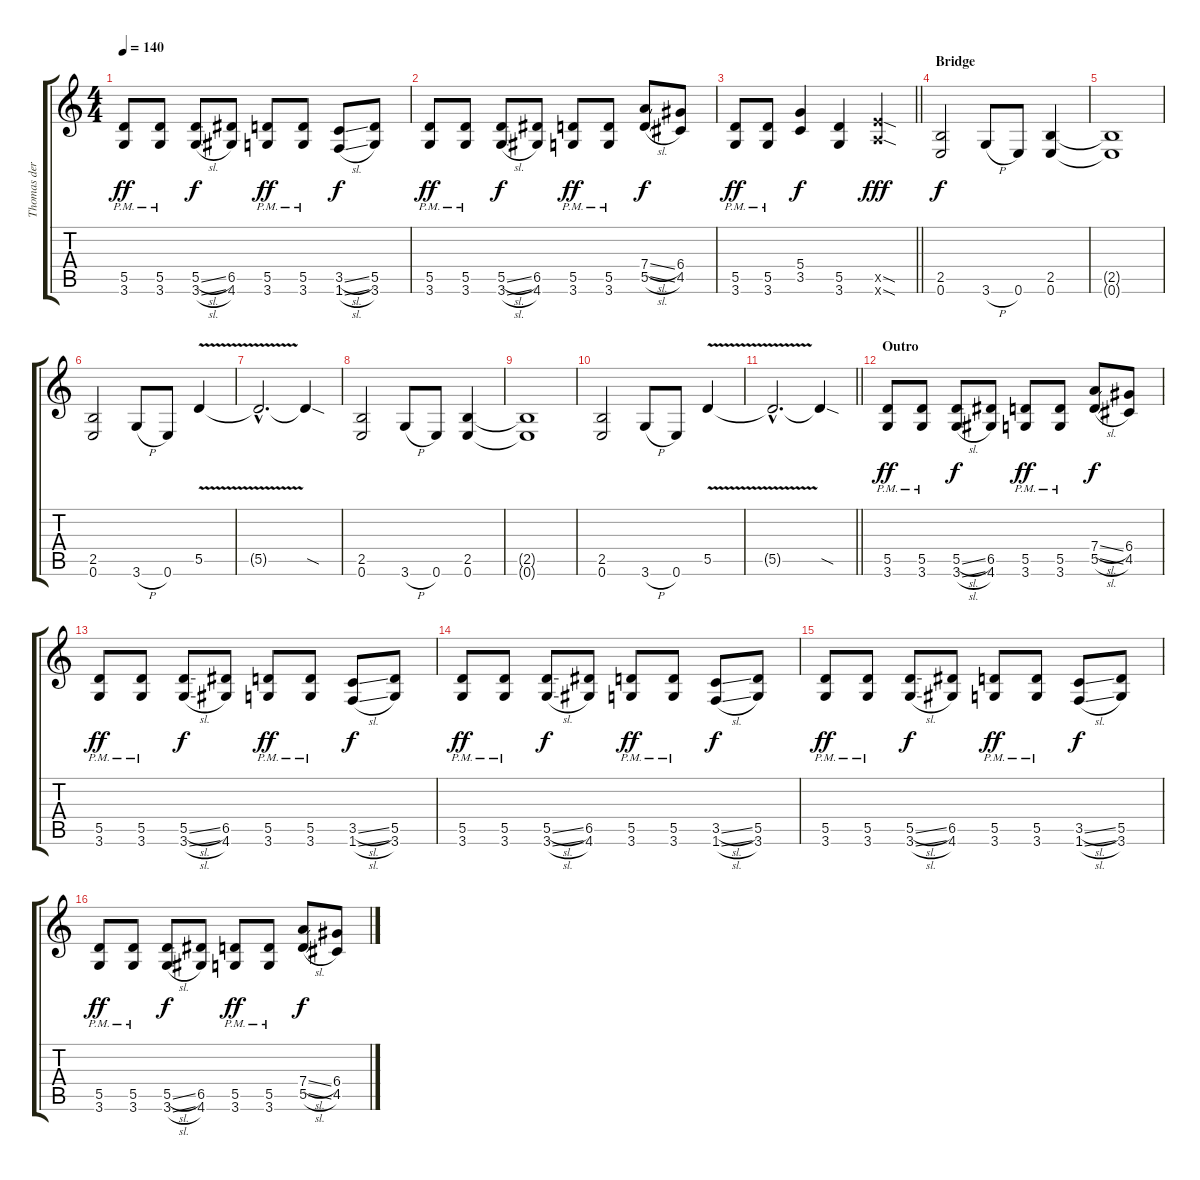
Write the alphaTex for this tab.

\track ("Thomas der Münzer" "Thomas der") {instrument distortionguitar}
\staff {score tabs}
\tuning (E4 B3 G3 D3 A2 E2) {hide}
\ts (4 4)
\tempo 140
\clef g2
\ks c
(5.5{pm} 3.6{pm}).8{dy ff} (5.5{pm} 3.6{pm}).8 (5.5{sl} 3.6{sl}).8{dy f} (6.5 4.6).8 (5.5{pm} 3.6{pm}).8{dy ff} (5.5{pm} 3.6{pm}).8 (3.5{sl} 1.6{sl}).8{dy f} (5.5 3.6).8 |
(5.5{pm} 3.6{pm}).8{dy ff} (5.5{pm} 3.6{pm}).8 (5.5{sl} 3.6{sl}).8{dy f} (6.5 4.6).8 (5.5{pm} 3.6{pm}).8{dy ff} (5.5{pm} 3.6{pm}).8 (7.4{sl} 5.5{sl}).8{dy f} (6.4 4.5).8 |
\barLineRight lightlight
(5.5{pm} 3.6{pm}).8{dy ff} (5.5{pm} 3.6{pm}).8 (5.4 3.5).4{dy f} (5.5 3.6).4 (7.5{sod x} 5.6{sod x}).4{dy fff} |
\section ("" "Bridge")
(2.5 0.6).2{dy f} 3.6{h}.8 0.6.8 (2.5 0.6).4 |
(2.5{t} 0.6{t}).1 |
(2.5 0.6).2 3.6{h}.8 0.6.8 5.5{v}.4 |
5.5{hac t}.2{d} 5.5{sod t}.4 |
(2.5 0.6).2 3.6{h}.8 0.6.8 (2.5 0.6).4 |
(2.5{t} 0.6{t}).1 |
(2.5 0.6).2 3.6{h}.8 0.6.8 5.5{v}.4 |
\barLineRight lightlight
5.5{hac t}.2{d} 5.5{sod t}.4 |
\section ("" "Outro")
(5.5{pm} 3.6{pm}).8{dy ff} (5.5{pm} 3.6{pm}).8 (5.5{sl} 3.6{sl}).8{dy f} (6.5 4.6).8 (5.5{pm} 3.6{pm}).8{dy ff} (5.5{pm} 3.6{pm}).8 (7.4{sl} 5.5{sl}).8{dy f} (6.4 4.5).8 |
(5.5{pm} 3.6{pm}).8{dy ff} (5.5{pm} 3.6{pm}).8 (5.5{sl} 3.6{sl}).8{dy f} (6.5 4.6).8 (5.5{pm} 3.6{pm}).8{dy ff} (5.5{pm} 3.6{pm}).8 (3.5{sl} 1.6{sl}).8{dy f} (5.5 3.6).8 |
(5.5{pm} 3.6{pm}).8{dy ff} (5.5{pm} 3.6{pm}).8 (5.5{sl} 3.6{sl}).8{dy f} (6.5 4.6).8 (5.5{pm} 3.6{pm}).8{dy ff} (5.5{pm} 3.6{pm}).8 (3.5{sl} 1.6{sl}).8{dy f} (5.5 3.6).8 |
(5.5{pm} 3.6{pm}).8{dy ff} (5.5{pm} 3.6{pm}).8 (5.5{sl} 3.6{sl}).8{dy f} (6.5 4.6).8 (5.5{pm} 3.6{pm}).8{dy ff} (5.5{pm} 3.6{pm}).8 (3.5{sl} 1.6{sl}).8{dy f} (5.5 3.6).8 |
(5.5{pm} 3.6{pm}).8{dy ff} (5.5{pm} 3.6{pm}).8 (5.5{sl} 3.6{sl}).8{dy f} (6.5 4.6).8 (5.5{pm} 3.6{pm}).8{dy ff} (5.5{pm} 3.6{pm}).8 (7.4{sl} 5.5{sl}).8{dy f} (6.4 4.5).8
